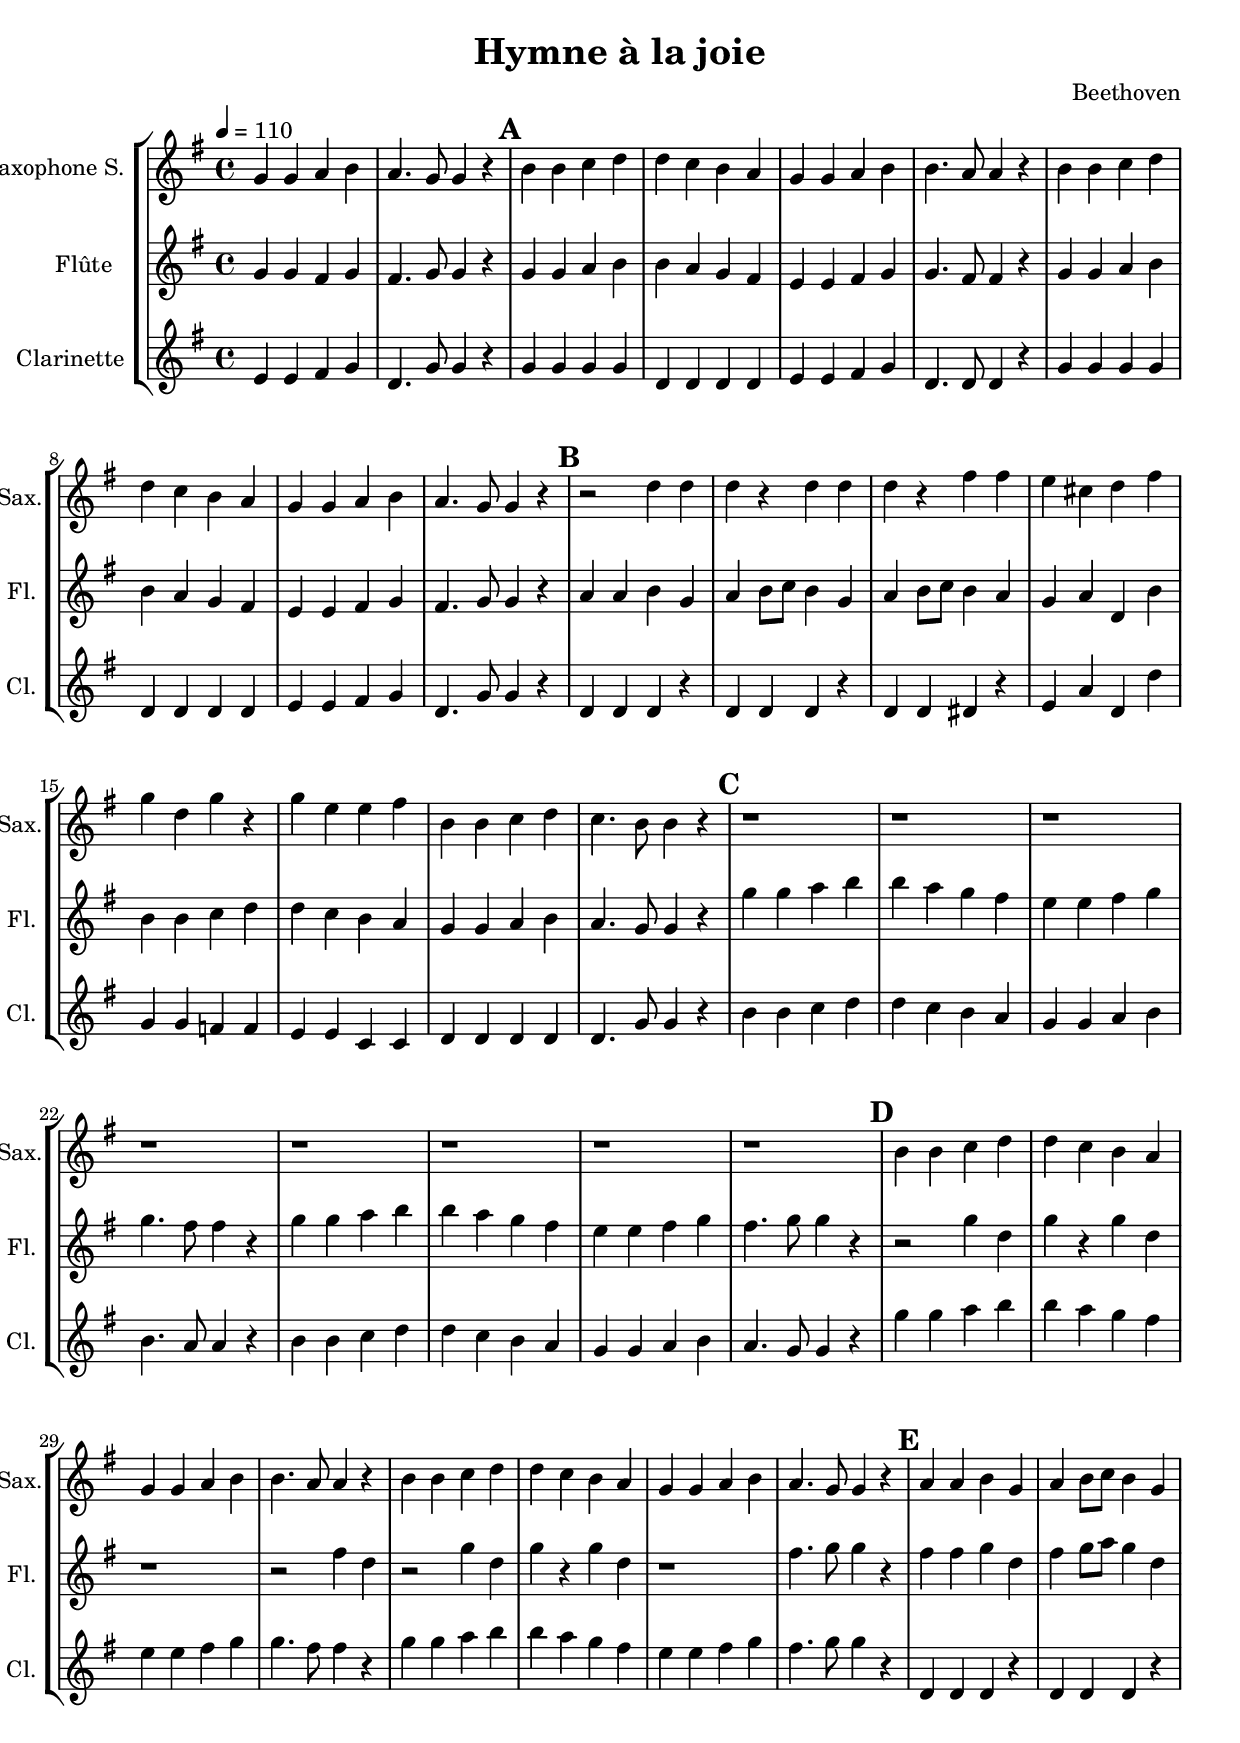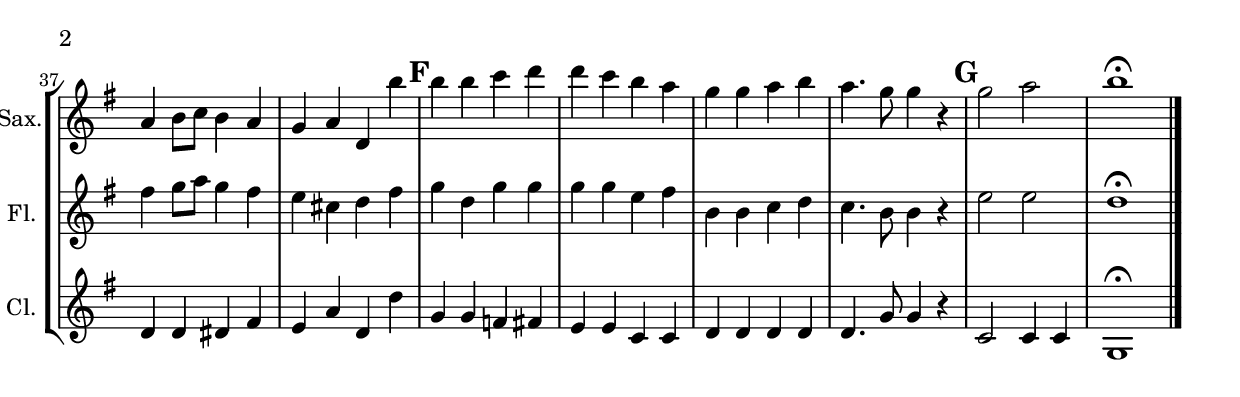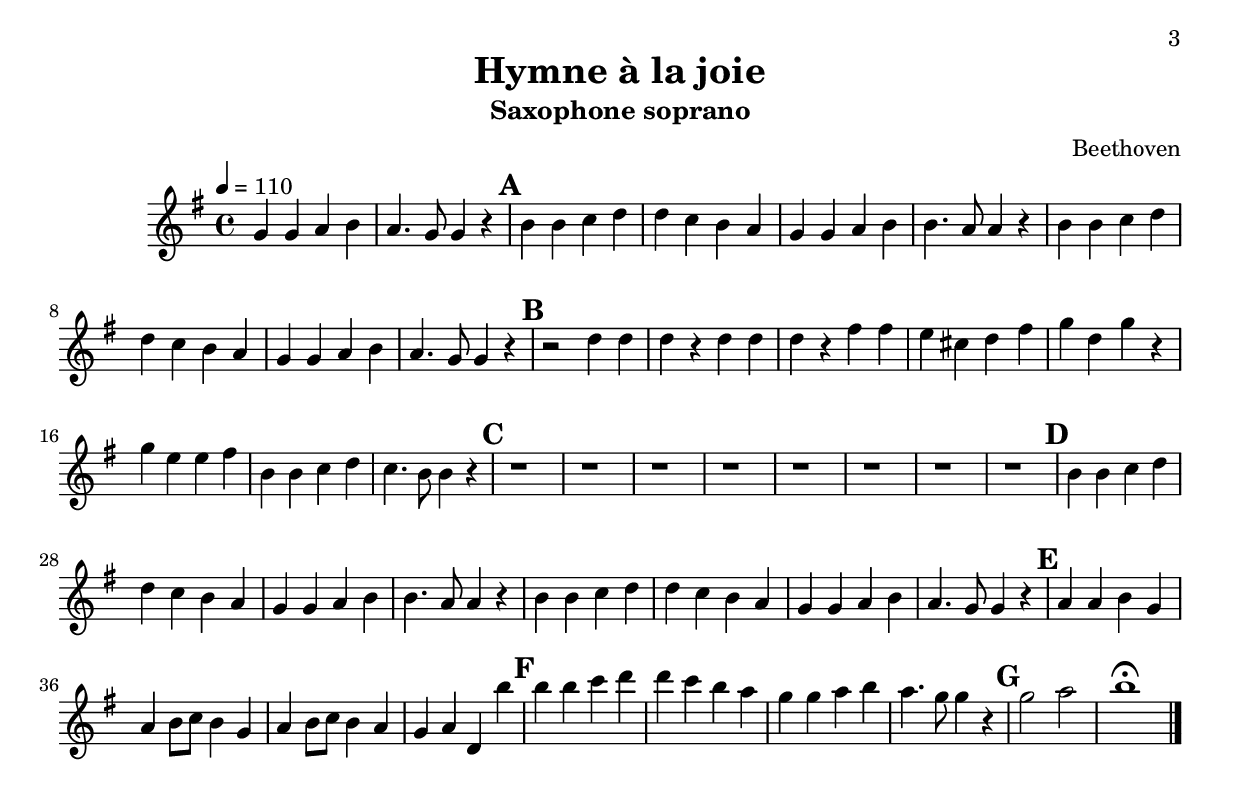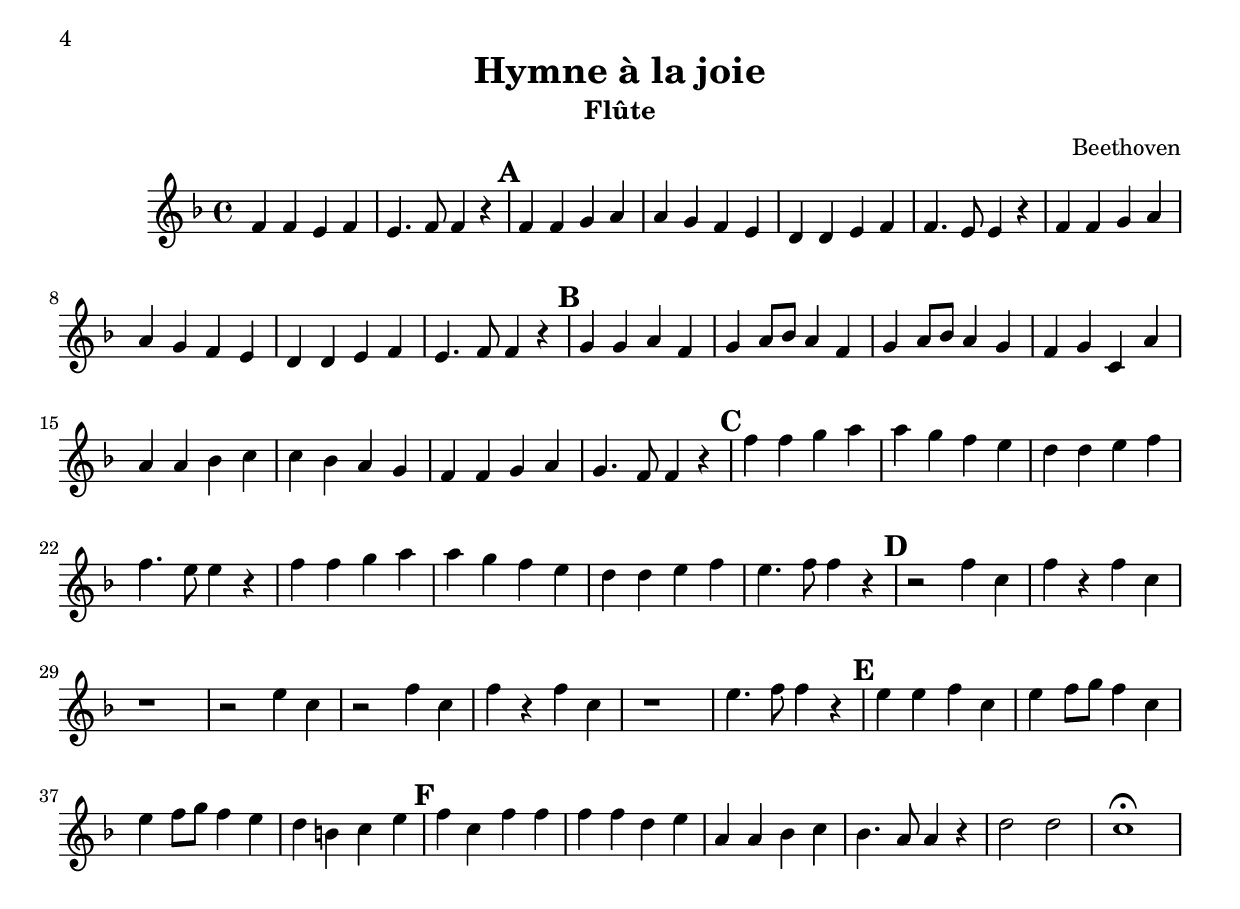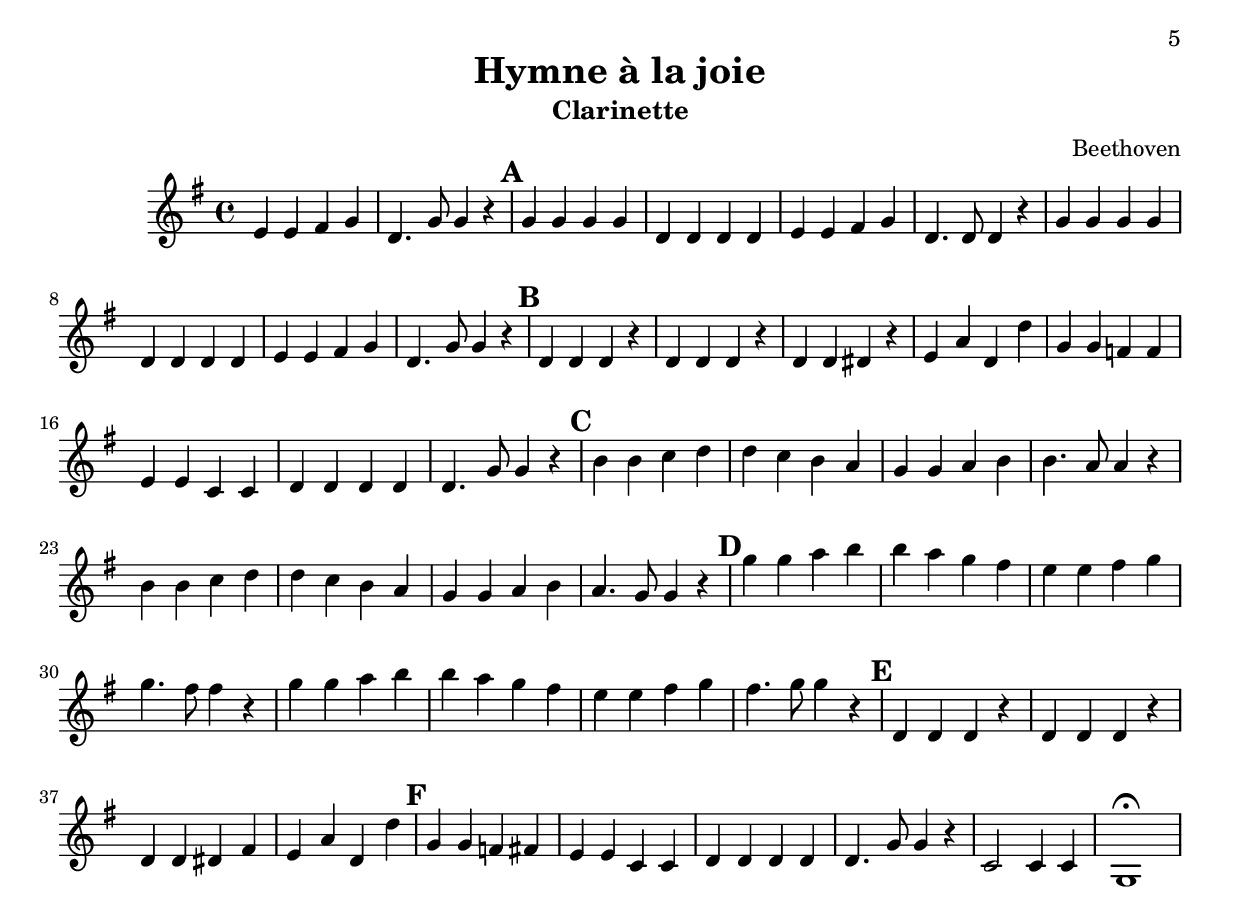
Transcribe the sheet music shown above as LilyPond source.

notesSax =  \relative c'' {
      \set Score.markFormatter = #format-mark-box-alphabet
      \tempo 4 = 110
      \key g \major
      g4  g a b a4. g8 g4 r
      \mark \default
      b b c d d c b a g g a b b4. a8 a4 r b b c d d c b a g g a b a4. g8 g4 r
      \mark \default
      r2 d'4 d d r d d d r fis fis e cis d fis g d g r g e e fis b, b c d c4. b8 b4 r 
      \mark \default
      r1 r1 r1 r1 r1 r1 r1 r1 
      \mark \default
      b4 b c d d c b a g g a b b4. a8 a4 r b b c d d c b a g g a b a4. g8 g4 r
      \mark \default
      a a b g a b8 c b4 g a b8 c b4 a g a d, b'' 
      \mark \default
      b b c d d c b a g g a b a4. g8 g4 r
      \mark \default
      g2 a b1\fermata \bar "|."
  }
notesFlute = \relative c'' {
      \key g \major
      g4 g fis g fis4. g8 g4 r
      \mark \default
      g g a b b a g fis e e fis g g4. fis8 fis4 r  g g a b b a g fis e e fis g fis4. g8 g4 r
      \mark \default
      a a b g a b8 c b4 g a b8 c b4 a g a d, b' b b c d d c b a g g a b a4. g8 g4 r
      \mark \default
      g' g a b b a g fis e e fis g g4. fis8 fis4 r g g a b b a g fis e e fis g fis4. g8 g4 r
      \mark \default
      r2 g4 d g r g d r1 r2 fis4 d r2 g4 d g r g d r1 fis4. g8 g4 r 
      \mark \default
      fis fis g d fis g8 a g4 d fis g8 a g4 fis e cis d fis 
      \mark \default
      g d g g g g e fis b, b c d c4. b8 b4 r e2 e d1\fermata
      
  }

  notesClar = \relative c' {
      \key g \major
      e4 e fis g d4. g8 g4 r
      \mark \default
      g g g g d d d d  e e fis g d4. d8 d4 r g g g g d d d d  e e fis g d4. g8 g4 r
      \mark \default
      d d d r d d d r d d dis r e a d, d' g, g f f e e c c d d d d d4. g8 g4 r 
      \mark \default
      b b c d  d c b a g g a b b4. a8 a4 r b b c d  d c b a g g a b a4. g8 g4 r
      \mark \default
      g' g a b b a g fis e e fis g g4. fis8 fis4 r g g a b b a g fis e e fis g fis4. g8 g4 r
      \mark \default
      d, d d r d d d r d d dis fis e a d, d' 
      \mark \default
      g, g f fis e e c c d d d d d4. g8 g4 r c,2 c4 c g1\fermata


  }

\book {
  %% book paper, which is inherited by all children bookparts
  \paper {
    ragged-last-bottom = ##f
  }
}

\header {
  title = "Hymne à la joie"
  composer = "Beethoven"
}

\bookpart {
\score {
\new StaffGroup <<
   \new Staff \with {
         instrumentName = #"Saxophone S. "
        shortInstrumentName = #"Sax."
      }
    \notesSax
     \new Staff \with {
        instrumentName = #"Flûte "
        shortInstrumentName = #"Fl. "
      }
      \notesFlute
     \new Staff \with {
        instrumentName = #"Clarinette "
        shortInstrumentName = #"Cl. "
      }
      \notesClar   

>>
  \layout {}
 \midi {} 
}

}

\bookpart{
  \header {
    subtitle = "Saxophone soprano"
  }
\score {
  {
  \set Score.markFormatter = #format-mark-box-alphabet
   \notesSax
  }
  \layout{}
}
}

\bookpart{
  \header {
    subtitle = "Flûte"
  }
  \score {
  {
  \set Score.markFormatter = #format-mark-box-alphabet
  \transpose c bes, \notesFlute
  }
  \layout{}
}
}




\bookpart{
  \header {
    subtitle = "Clarinette"
  }
\score {
  {
  \set Score.markFormatter = #format-mark-box-alphabet
   \notesClar
  }
  \layout{}
}
}